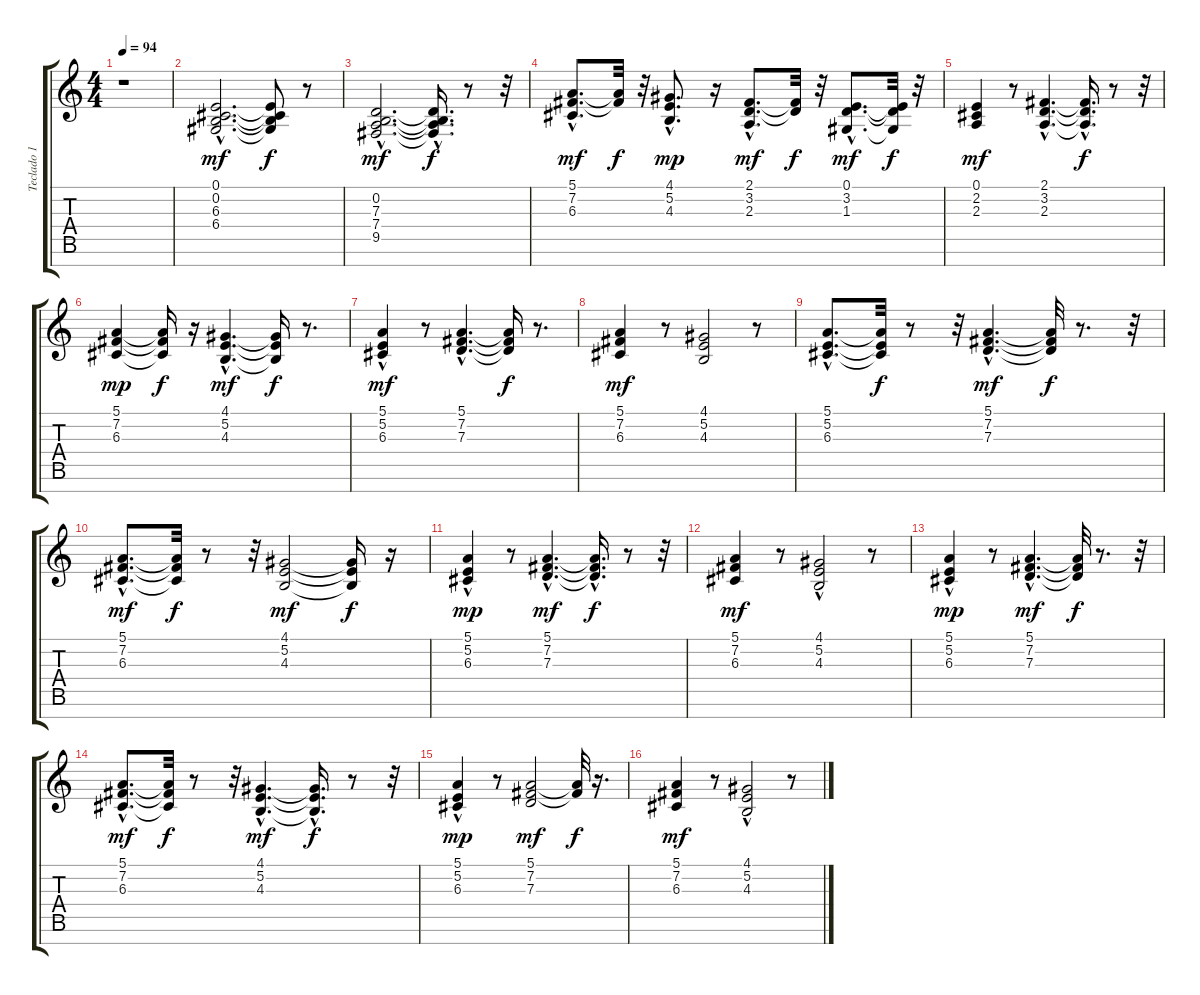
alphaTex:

\track ("Teclado 1 " "Teclado 1 ") {instrument fx4atmosphere}
\staff {score tabs}
\tuning (E4 B3 G3 D3 A2 E2 B1) {hide}
\ts (4 4)
\tempo 94
\clef g2
\ks c
r.1{dy mf instrument fx4atmosphere} |
(0.1{hac} 0.2{hac} 6.3{hac} 6.4{hac}).2{d} (0.1{t} 0.2{t} 6.3{t} 6.4{t}).8{dy f} r.8 |
(0.2{hac} 7.3{hac} 7.4{hac} 9.5{hac}).2{d dy mf} (0.2{hac t} 7.3{hac t} 7.4{t} 9.5{t}).16{d dy f} r.8 r.32 |
(5.1{hac} 7.2{hac} 6.3{hac}).8{d dy mf} (5.1{t} 7.2{t}).32{dy f} r.32 (4.1{hac} 5.2{hac} 4.3{hac}).8{d dy mp} r.16 (2.1{hac} 3.2{hac} 2.3{hac}).8{d dy mf} (2.1{t} 3.2{t}).32{dy f} r.32 (0.1{hac} 3.2{hac} 1.3{hac}).8{d dy mf} (0.1{t} 3.2{t} 1.3{t}).32{dy f} r.32 |
(0.1 2.2 2.3).4{dy mf} r.8 (2.1{hac} 3.2{hac} 2.3{hac}).4{d} (2.1{hac t} 3.2{hac t} 2.3{t}).16{d dy f} r.8 r.32 |
(5.1 7.2 6.3).4{dy mp} (5.1{t} 7.2{t} 6.3{t}).16{dy f} r.16 (4.1{hac} 5.2{hac} 4.3{hac}).4{d dy mf} (4.1{t} 5.2{t} 4.3{t}).16{dy f} r.8{d} |
(5.1 5.2{hac} 6.3{hac}).4{dy mf} r.8 (5.1{hac} 7.2{hac} 7.3{hac}).4{d} (5.1{t} 7.2{t} 7.3{t}).16{dy f} r.8{d} |
(5.1 7.2 6.3).4{dy mf} r.8 (4.1 5.2 4.3).2 r.8 |
(5.1{hac} 5.2{hac} 6.3{hac}).8{d} (5.1{t} 5.2{t} 6.3{t}).32{dy f} r.8 r.32 (5.1{hac} 7.2{hac} 7.3{hac}).4{d dy mf} (5.1{t} 7.2{t} 7.3{t}).32{dy f} r.8{d} r.32 |
(5.1{hac} 7.2{hac} 6.3{hac}).8{d dy mf} (5.1{t} 7.2{t} 6.3{t}).32{dy f} r.8 r.32 (4.1 5.2 4.3).2{dy mf} (4.1{t} 5.2{t} 4.3{t}).16{dy f} r.16 |
(5.1 5.2{hac} 6.3{hac}).4{dy mp} r.8 (5.1{hac} 7.2{hac} 7.3{hac}).4{d dy mf} (5.1{hac t} 7.2{t} 7.3{t}).16{d dy f} r.8 r.32 |
(5.1 7.2 6.3).4{dy mf} r.8 (4.1 5.2{hac} 4.3).2 r.8 |
(5.1 5.2{hac} 6.3{hac}).4{dy mp} r.8 (5.1{hac} 7.2{hac} 7.3{hac}).4{d dy mf} (5.1{t} 7.2{t} 7.3{t}).32{dy f} r.8{d} r.32 |
(5.1{hac} 7.2{hac} 6.3{hac}).8{d dy mf} (5.1{t} 7.2{t} 6.3{t}).32{dy f} r.8 r.32 (4.1{hac} 5.2{hac} 4.3{hac}).4{d dy mf} (4.1{hac t} 5.2{hac t} 4.3{hac t}).16{d dy f} r.8 r.32 |
(5.1 5.2{hac} 6.3{hac}).4{dy mp} r.8 (5.1 7.2 7.3).2{dy mf} (5.1{t} 7.2{t}).32{dy f} r.16{d} |
(5.1 7.2 6.3).4{dy mf} r.8 (4.1{hac} 5.2 4.3).2 r.8
